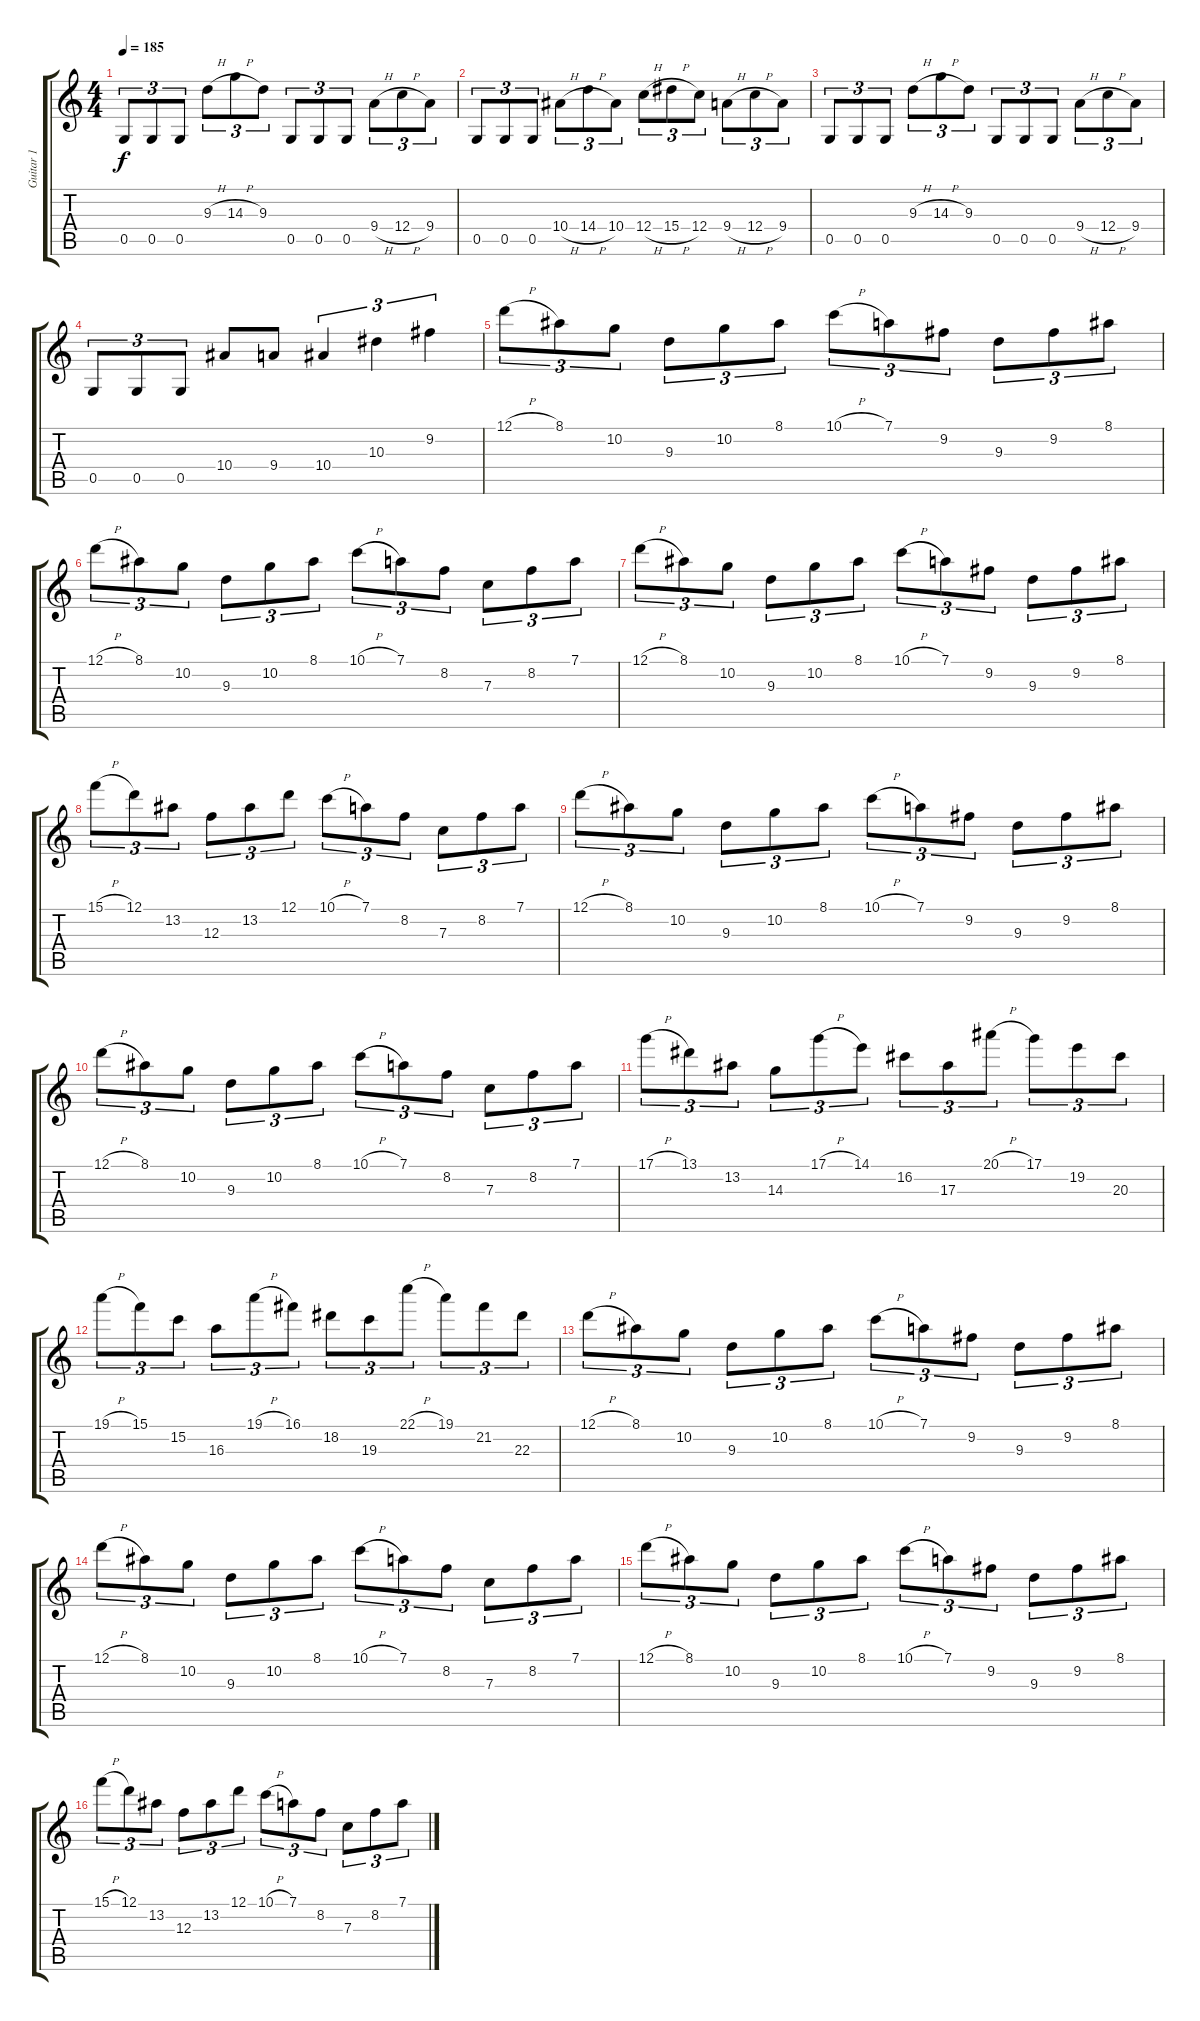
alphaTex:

\track ("Guitar 1" "Guitar 1") {instrument acousticguitarnylon}
\staff {score tabs}
\tuning (D4 A3 F3 C3 G2 D2) {hide}
\ts (4 4)
\tempo 185
\clef g2
\ks c
0.5.8{tu (3 2) dy f} 0.5.8{tu (3 2)} 0.5.8{tu (3 2)} 9.3{h}.8{tu (3 2)} 14.3{h}.8{tu (3 2)} 9.3.8{tu (3 2)} 0.5.8{tu (3 2)} 0.5.8{tu (3 2)} 0.5.8{tu (3 2)} 9.4{h}.8{tu (3 2)} 12.4{h}.8{tu (3 2)} 9.4.8{tu (3 2)} |
0.5.8{tu (3 2)} 0.5.8{tu (3 2)} 0.5.8{tu (3 2)} 10.4{h}.8{tu (3 2)} 14.4{h}.8{tu (3 2)} 10.4.8{tu (3 2)} 12.4{h}.8{tu (3 2)} 15.4{h}.8{tu (3 2)} 12.4.8{tu (3 2)} 9.4{h}.8{tu (3 2)} 12.4{h}.8{tu (3 2)} 9.4.8{tu (3 2)} |
0.5.8{tu (3 2)} 0.5.8{tu (3 2)} 0.5.8{tu (3 2)} 9.3{h}.8{tu (3 2)} 14.3{h}.8{tu (3 2)} 9.3.8{tu (3 2)} 0.5.8{tu (3 2)} 0.5.8{tu (3 2)} 0.5.8{tu (3 2)} 9.4{h}.8{tu (3 2)} 12.4{h}.8{tu (3 2)} 9.4.8{tu (3 2)} |
0.5.8{tu (3 2)} 0.5.8{tu (3 2)} 0.5.8{tu (3 2)} 10.4.8 9.4.8 10.4.4{tu (3 2)} 10.3.4{tu (3 2)} 9.2.4{tu (3 2)} |
12.1{h}.8{tu (3 2)} 8.1.8{tu (3 2)} 10.2.8{tu (3 2)} 9.3.8{tu (3 2)} 10.2.8{tu (3 2)} 8.1.8{tu (3 2)} 10.1{h}.8{tu (3 2)} 7.1.8{tu (3 2)} 9.2.8{tu (3 2)} 9.3.8{tu (3 2)} 9.2.8{tu (3 2)} 8.1.8{tu (3 2)} |
12.1{h}.8{tu (3 2)} 8.1.8{tu (3 2)} 10.2.8{tu (3 2)} 9.3.8{tu (3 2)} 10.2.8{tu (3 2)} 8.1.8{tu (3 2)} 10.1{h}.8{tu (3 2)} 7.1.8{tu (3 2)} 8.2.8{tu (3 2)} 7.3.8{tu (3 2)} 8.2.8{tu (3 2)} 7.1.8{tu (3 2)} |
12.1{h}.8{tu (3 2)} 8.1.8{tu (3 2)} 10.2.8{tu (3 2)} 9.3.8{tu (3 2)} 10.2.8{tu (3 2)} 8.1.8{tu (3 2)} 10.1{h}.8{tu (3 2)} 7.1.8{tu (3 2)} 9.2.8{tu (3 2)} 9.3.8{tu (3 2)} 9.2.8{tu (3 2)} 8.1.8{tu (3 2)} |
15.1{h}.8{tu (3 2)} 12.1.8{tu (3 2)} 13.2.8{tu (3 2)} 12.3.8{tu (3 2)} 13.2.8{tu (3 2)} 12.1.8{tu (3 2)} 10.1{h}.8{tu (3 2)} 7.1.8{tu (3 2)} 8.2.8{tu (3 2)} 7.3.8{tu (3 2)} 8.2.8{tu (3 2)} 7.1.8{tu (3 2)} |
12.1{h}.8{tu (3 2)} 8.1.8{tu (3 2)} 10.2.8{tu (3 2)} 9.3.8{tu (3 2)} 10.2.8{tu (3 2)} 8.1.8{tu (3 2)} 10.1{h}.8{tu (3 2)} 7.1.8{tu (3 2)} 9.2.8{tu (3 2)} 9.3.8{tu (3 2)} 9.2.8{tu (3 2)} 8.1.8{tu (3 2)} |
12.1{h}.8{tu (3 2)} 8.1.8{tu (3 2)} 10.2.8{tu (3 2)} 9.3.8{tu (3 2)} 10.2.8{tu (3 2)} 8.1.8{tu (3 2)} 10.1{h}.8{tu (3 2)} 7.1.8{tu (3 2)} 8.2.8{tu (3 2)} 7.3.8{tu (3 2)} 8.2.8{tu (3 2)} 7.1.8{tu (3 2)} |
17.1{h}.8{tu (3 2)} 13.1.8{tu (3 2)} 13.2.8{tu (3 2)} 14.3.8{tu (3 2)} 17.1{h}.8{tu (3 2)} 14.1.8{tu (3 2)} 16.2.8{tu (3 2)} 17.3.8{tu (3 2)} 20.1{h}.8{tu (3 2)} 17.1.8{tu (3 2)} 19.2.8{tu (3 2)} 20.3.8{tu (3 2)} |
19.1{h}.8{tu (3 2)} 15.1.8{tu (3 2)} 15.2.8{tu (3 2)} 16.3.8{tu (3 2)} 19.1{h}.8{tu (3 2)} 16.1.8{tu (3 2)} 18.2.8{tu (3 2)} 19.3.8{tu (3 2)} 22.1{h}.8{tu (3 2)} 19.1.8{tu (3 2)} 21.2.8{tu (3 2)} 22.3.8{tu (3 2)} |
12.1{h}.8{tu (3 2)} 8.1.8{tu (3 2)} 10.2.8{tu (3 2)} 9.3.8{tu (3 2)} 10.2.8{tu (3 2)} 8.1.8{tu (3 2)} 10.1{h}.8{tu (3 2)} 7.1.8{tu (3 2)} 9.2.8{tu (3 2)} 9.3.8{tu (3 2)} 9.2.8{tu (3 2)} 8.1.8{tu (3 2)} |
12.1{h}.8{tu (3 2)} 8.1.8{tu (3 2)} 10.2.8{tu (3 2)} 9.3.8{tu (3 2)} 10.2.8{tu (3 2)} 8.1.8{tu (3 2)} 10.1{h}.8{tu (3 2)} 7.1.8{tu (3 2)} 8.2.8{tu (3 2)} 7.3.8{tu (3 2)} 8.2.8{tu (3 2)} 7.1.8{tu (3 2)} |
12.1{h}.8{tu (3 2)} 8.1.8{tu (3 2)} 10.2.8{tu (3 2)} 9.3.8{tu (3 2)} 10.2.8{tu (3 2)} 8.1.8{tu (3 2)} 10.1{h}.8{tu (3 2)} 7.1.8{tu (3 2)} 9.2.8{tu (3 2)} 9.3.8{tu (3 2)} 9.2.8{tu (3 2)} 8.1.8{tu (3 2)} |
15.1{h}.8{tu (3 2)} 12.1.8{tu (3 2)} 13.2.8{tu (3 2)} 12.3.8{tu (3 2)} 13.2.8{tu (3 2)} 12.1.8{tu (3 2)} 10.1{h}.8{tu (3 2)} 7.1.8{tu (3 2)} 8.2.8{tu (3 2)} 7.3.8{tu (3 2)} 8.2.8{tu (3 2)} 7.1.8{tu (3 2)}
